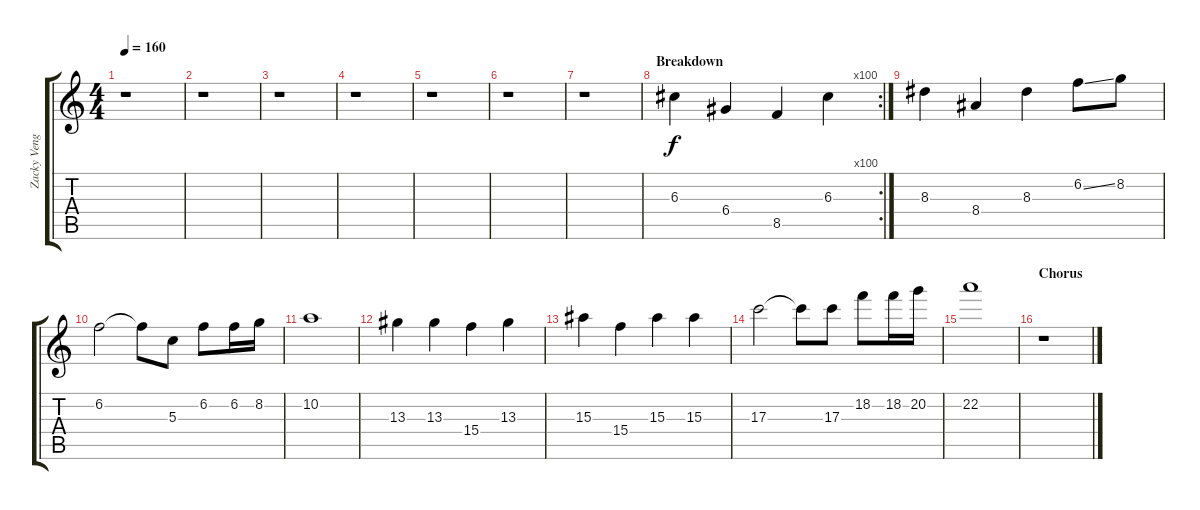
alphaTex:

\track ("Zacky Vengeance Acoustic" "Zacky Veng") {instrument acousticguitarsteel}
\staff {score tabs}
\tuning (E4 B3 G3 D3 A2 D2) {hide}
\ts (4 4)
\tempo 160
\clef g2
\ks c
r.1{dy f} |
r.1 |
r.1 |
r.1 |
r.1 |
r.1 |
r.1 |
\rc 100
\section ("" "Breakdown")
6.3.4 6.4.4 8.5.4 6.3.4 |
8.3.4 8.4.4 8.3.4 6.2{ss}.8 8.2.8 |
6.2.2 6.2{t}.8 5.3.8 6.2.8 6.2.16 8.2.16 |
10.2.1 |
13.3.4 13.3.4 15.4.4 13.3.4 |
15.3.4 15.4.4 15.3.4 15.3.4 |
17.3.2 17.3{t}.8 17.3.8 18.2.8 18.2.16 20.2.16 |
22.2.1 |
\section ("" "Chorus")
r.1
